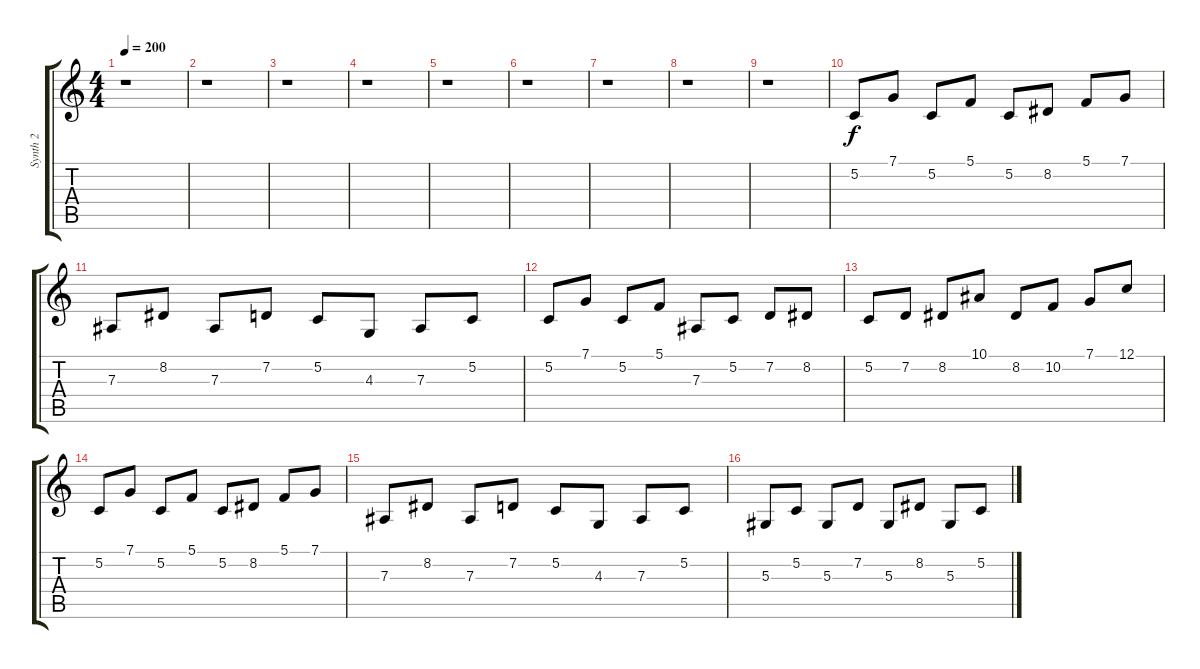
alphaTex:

\track ("Synth 2" "Synth 2") {instrument pad3polysynth}
\staff {score tabs}
\tuning (C4 G3 Eb3 Bb2 F2 C2) {hide}
\ts (4 4)
\tempo 200
\clef g2
\ks c
r.1{dy f} |
r.1 |
r.1 |
r.1 |
r.1 |
r.1 |
r.1 |
r.1 |
r.1 |
5.2.8 7.1.8 5.2.8 5.1.8 5.2.8 8.2.8 5.1.8 7.1.8 |
7.3.8 8.2.8 7.3.8 7.2.8 5.2.8 4.3.8 7.3.8 5.2.8 |
5.2.8 7.1.8 5.2.8 5.1.8 7.3.8 5.2.8 7.2.8 8.2.8 |
5.2.8 7.2.8 8.2.8 10.1.8 8.2.8 10.2.8 7.1.8 12.1.8 |
5.2.8 7.1.8 5.2.8 5.1.8 5.2.8 8.2.8 5.1.8 7.1.8 |
7.3.8 8.2.8 7.3.8 7.2.8 5.2.8 4.3.8 7.3.8 5.2.8 |
5.3.8 5.2.8 5.3.8 7.2.8 5.3.8 8.2.8 5.3.8 5.2.8
